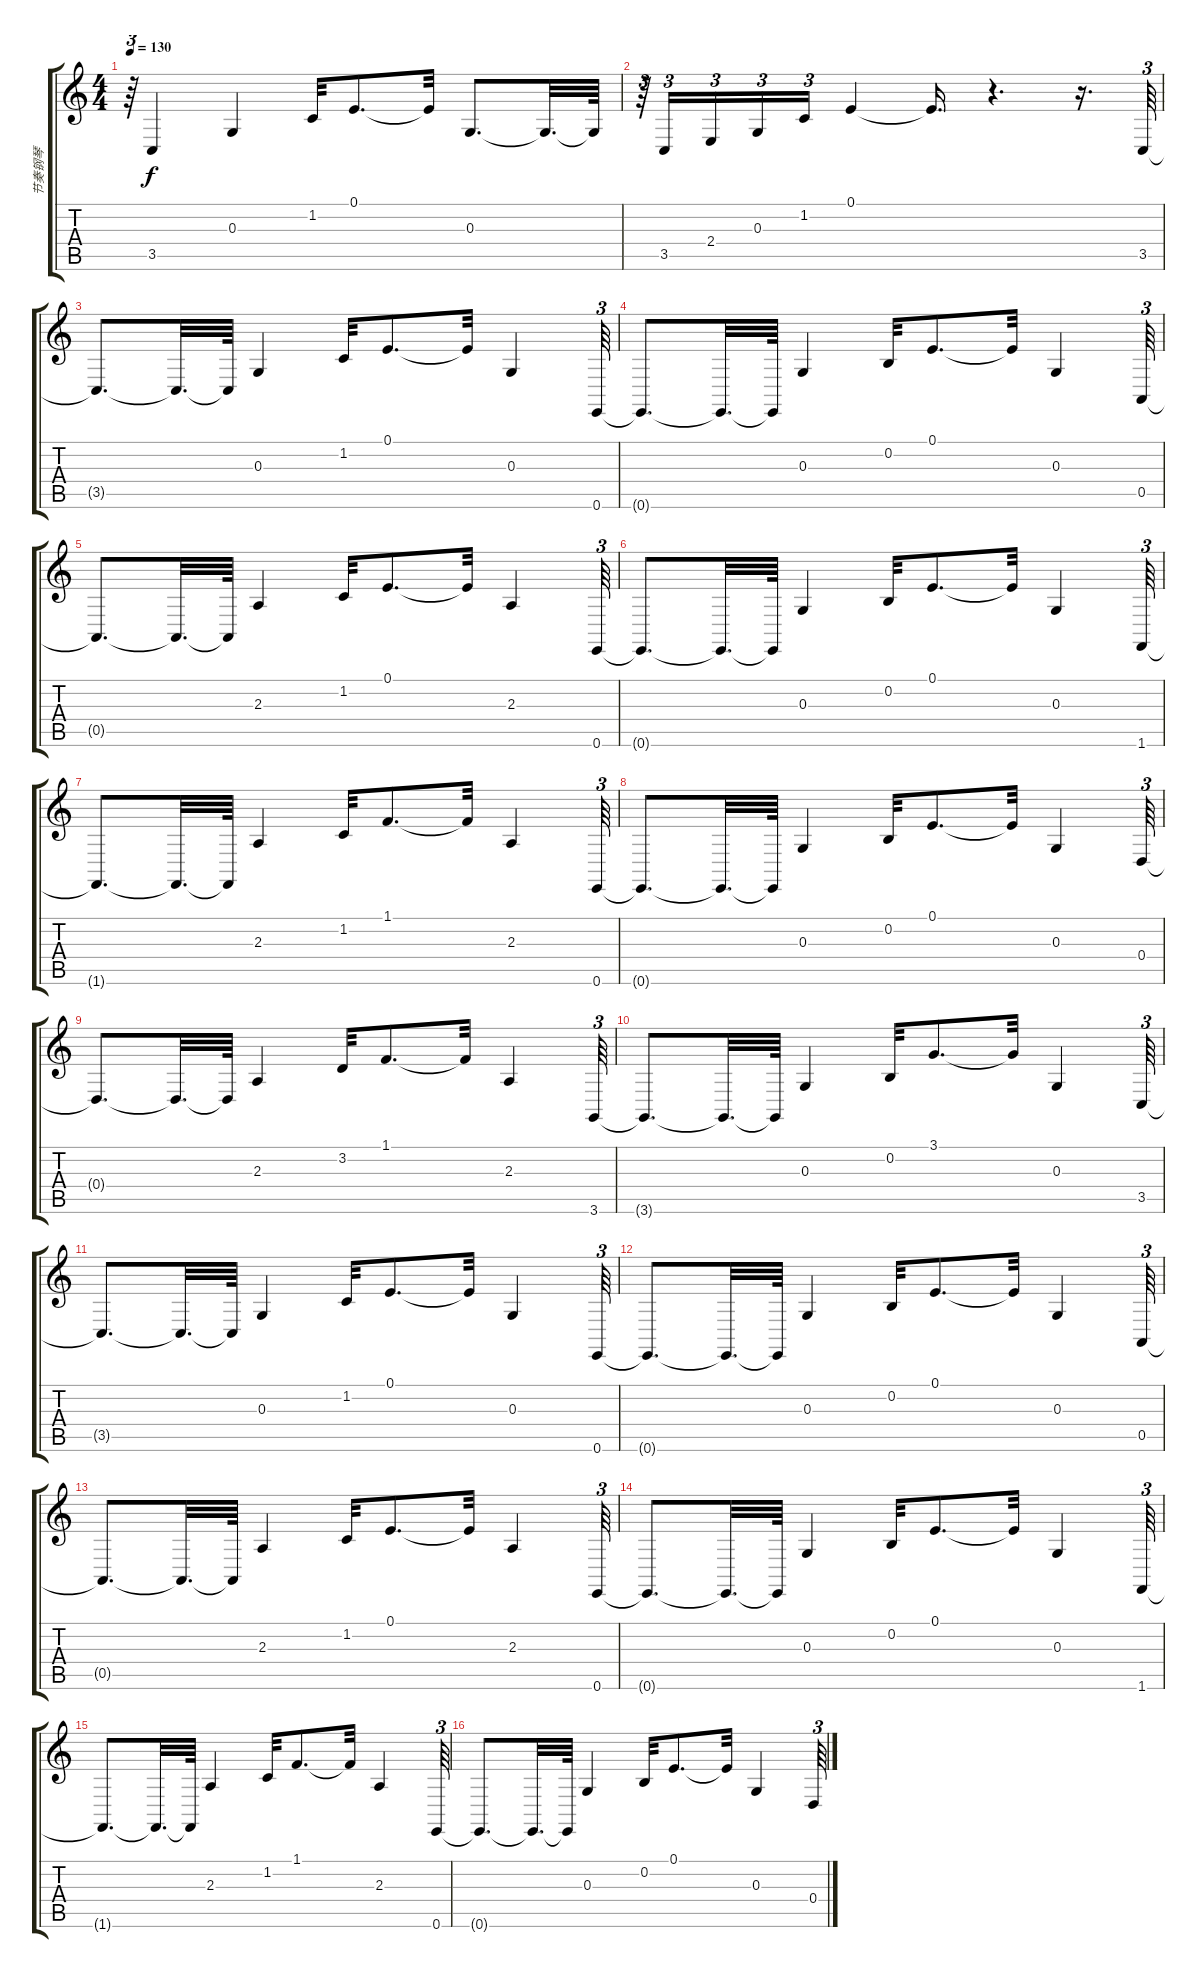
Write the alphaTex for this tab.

\track ("节奏钢琴" "节奏钢琴") {instrument acousticgrandpiano}
\staff {score tabs}
\tuning (E4 B3 G3 D3 A2 E2) {hide}
\ts (4 4)
\tempo 130
\clef g2
\ks c
r.64{tu (3 2) dy f} 3.5.4 0.3.4 1.2.32 0.1.8{d} 0.1{t}.32 0.3.8{d} 0.3{t}.32{d} 0.3{t}.64 |
r.64{tu (3 2)} 3.5.16{tu (3 2)} 2.4.16{tu (3 2)} 0.3.16{tu (3 2)} 1.2.16{tu (3 2)} 0.1.4 0.1{t}.16{d} r.4{d} r.16{d} 3.5.64{tu (3 2)} |
3.5{t}.8{d} 3.5{t}.32{d} 3.5{t}.64 0.3.4 1.2.32 0.1.8{d} 0.1{t}.32 0.3.4 0.6.64{tu (3 2)} |
0.6{t}.8{d} 0.6{t}.32{d} 0.6{t}.64 0.3.4 0.2.32 0.1.8{d} 0.1{t}.32 0.3.4 0.5.64{tu (3 2)} |
0.5{t}.8{d} 0.5{t}.32{d} 0.5{t}.64 2.3.4 1.2.32 0.1.8{d} 0.1{t}.32 2.3.4 0.6.64{tu (3 2)} |
0.6{t}.8{d} 0.6{t}.32{d} 0.6{t}.64 0.3.4 0.2.32 0.1.8{d} 0.1{t}.32 0.3.4 1.6.64{tu (3 2)} |
1.6{t}.8{d} 1.6{t}.32{d} 1.6{t}.64 2.3.4 1.2.32 1.1.8{d} 1.1{t}.32 2.3.4 0.6.64{tu (3 2)} |
0.6{t}.8{d} 0.6{t}.32{d} 0.6{t}.64 0.3.4 0.2.32 0.1.8{d} 0.1{t}.32 0.3.4 0.4.64{tu (3 2)} |
0.4{t}.8{d} 0.4{t}.32{d} 0.4{t}.64 2.3.4 3.2.32 1.1.8{d} 1.1{t}.32 2.3.4 3.6.64{tu (3 2)} |
3.6{t}.8{d} 3.6{t}.32{d} 3.6{t}.64 0.3.4 0.2.32 3.1.8{d} 3.1{t}.32 0.3.4 3.5.64{tu (3 2)} |
3.5{t}.8{d} 3.5{t}.32{d} 3.5{t}.64 0.3.4 1.2.32 0.1.8{d} 0.1{t}.32 0.3.4 0.6.64{tu (3 2)} |
0.6{t}.8{d} 0.6{t}.32{d} 0.6{t}.64 0.3.4 0.2.32 0.1.8{d} 0.1{t}.32 0.3.4 0.5.64{tu (3 2)} |
0.5{t}.8{d} 0.5{t}.32{d} 0.5{t}.64 2.3.4 1.2.32 0.1.8{d} 0.1{t}.32 2.3.4 0.6.64{tu (3 2)} |
0.6{t}.8{d} 0.6{t}.32{d} 0.6{t}.64 0.3.4 0.2.32 0.1.8{d} 0.1{t}.32 0.3.4 1.6.64{tu (3 2)} |
1.6{t}.8{d} 1.6{t}.32{d} 1.6{t}.64 2.3.4 1.2.32 1.1.8{d} 1.1{t}.32 2.3.4 0.6.64{tu (3 2)} |
0.6{t}.8{d} 0.6{t}.32{d} 0.6{t}.64 0.3.4 0.2.32{txt ""} 0.1.8{d} 0.1{t}.32 0.3.4 0.4.64{tu (3 2)}
